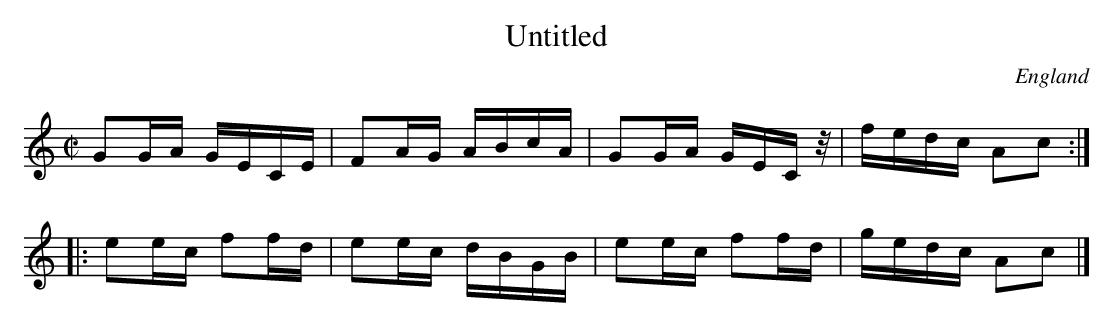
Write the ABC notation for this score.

X:1
T:Untitled
L:1/16
M:C|
O:England
K:C
G2GA GECE | F2AG ABcA | G2GA GECz/ |fedc A2c2 ::
e2ec f2fd | e2ec dBGB | e2ec f2fd | gedc A2c2 |]
